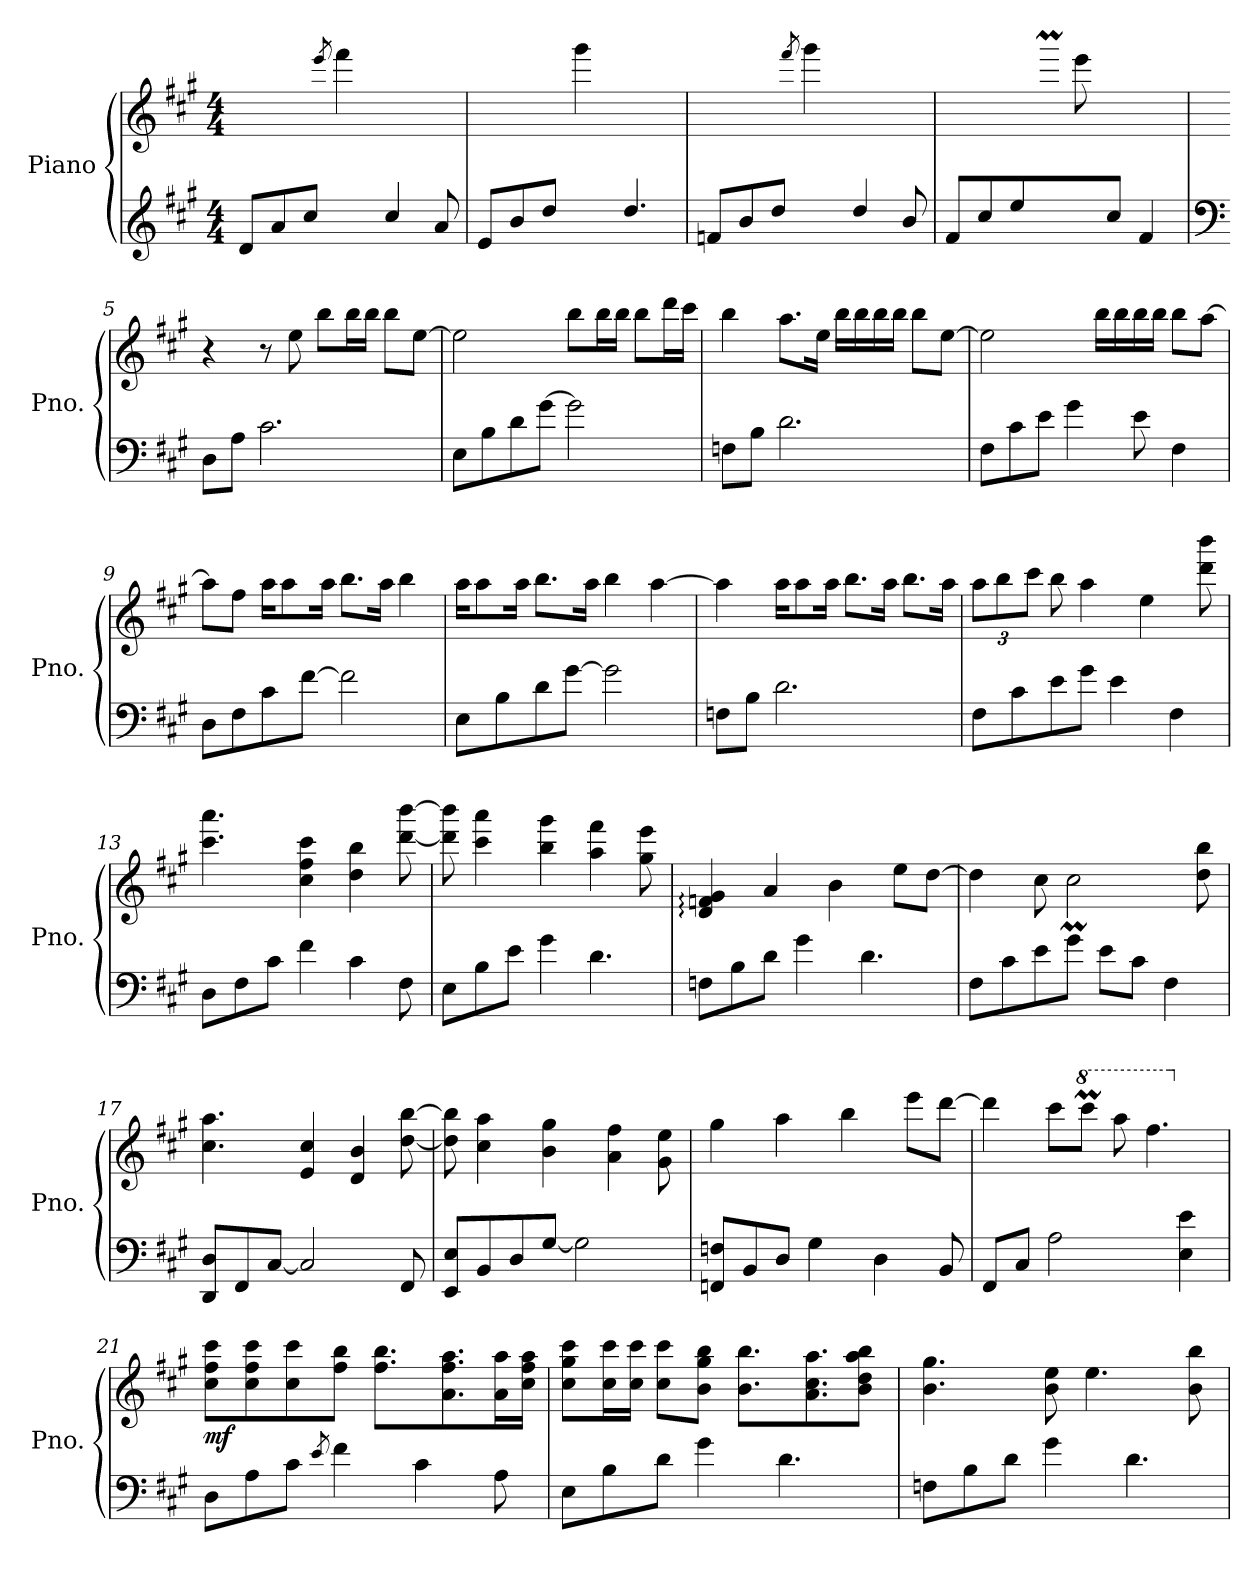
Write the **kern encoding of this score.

**kern	**kern	**dynam
*part1	*part1	*part1
*staff2	*staff1	*staff1/2
*I"Piano	*	*
*I'Pno.	*	*
*clefG2	*clefG2	*
*k[f#c#g#]	*k[f#c#g#]	*
*M4/4	*M4/4	*
*MM100	*MM100	*
=1	=1	=1
*^	*	*
8d/L	1ryy	4.ryy	.
8a/	.	.	.
8cc#/J	.	.	.
.	.	8qeee/	.
4ryy	.	4fff#\	.
4cc#/	.	4.ryy	.
8a/	.	.	.
=2	=2	=2	=2
8e/L	1ryy	4.ryy	.
8b/	.	.	.
8dd/J	.	.	.
4ryy	.	4ggg#\	.
4.dd/	.	4.ryy	.
=3	=3	=3	=3
8fn/L	1ryy	4.ryy	.
8b/	.	.	.
8dd/J	.	.	.
.	.	8qfff#/	.
4ryy	.	4ggg#\	.
4dd/	.	4.ryy	.
8b/	.	.	.
=4	=4	=4	=4
8f#/L	1ryy	4.ryy	.
8cc#/	.	.	.
8ee/	.	.	.
4ryy	.	8ggg#m\J	.
.	.	8eee\L	.
8cc#/J	.	4.ryy	.
4f#/	.	.	.
*v	*v	*	*
!!LO:LB:g=z
=5	=5	=5
*clefF4	*	*
8D\L	4r	.
8A\J	.	.
2.c#\	8r	.
.	8ee\	.
.	8bb\L	.
.	16bb\L	.
.	16bb\JJ	.
.	8bb\L	.
.	[8ee\J	.
=6	=6	=6
8E\L	2ee\]	.
8B\	.	.
8d\	.	.
[8g#\J	.	.
2g#\]	8bb\L	.
.	16bb\L	.
.	16bb\JJ	.
.	8bb\L	.
.	16ddd\L	.
.	16ccc#\JJ	.
=7	=7	=7
8Fn\L	4bb\	.
8B\J	.	.
2.d\	8.aa\L	.
.	16ee\Jk	.
.	16bb\LL	.
.	16bb\	.
.	16bb\	.
.	16bb\JJ	.
.	8bb\L	.
.	[8ee\J	.
!!LO:LB:g=z
=8	=8	=8
8F#\L	2ee\]	.
8c#\	.	.
8e\J	.	.
4g#\	.	.
.	16bb\LL	.
.	16bb\	.
8e\	16bb\	.
.	16bb\JJ	.
4F#\	8bb\L	.
.	[8aa\J	.
=9	=9	=9
8D\L	8aa\L]	.
8F#\	8ff#\J	.
8c#\	16aa\KL	.
.	8aa\	.
[8f#\J	.	.
.	16aa\Jk	.
2f#\]	8.bb\L	.
.	16aa\Jk	.
.	4bb\	.
=10	=10	=10
8E\L	16aa\KL	.
.	8aa\	.
8B\	.	.
.	16aa\Jk	.
8d\	8.bb\L	.
[8g#\J	.	.
.	16aa\Jk	.
2g#\]	4bb\	.
.	[4aa\	.
!!LO:LB:g=z
=11	=11	=11
8Fn\L	4aa\]	.
8B\J	.	.
2.d\	16aa\KL	.
.	8aa\	.
.	16aa\Jk	.
.	8.bb\L	.
.	16aa\Jk	.
.	8.bb\L	.
.	16aa\Jk	.
=12	=12	=12
*	*Xbrackettup	*
8F#\L	12aa\L	.
.	12bb\	.
8c#\	.	.
.	12ccc#\J	.
8e\	8bb\	.
8g#\J	4aa\	.
4e\	.	.
.	4ee\	.
4F#\	.	.
.	8ddd\ 8bbb\	.
=13	=13	=13
8D\L	4.ccc#\ 4.aaa\	.
8F#\	.	.
8c#\J	.	.
4f#\	4cc#\ 4ff#\ 4ccc#\	.
4c#\	4dd\ 4bb\	.
8F#\	[8ddd\ [8bbb\	.
=14	=14	=14
8E\L	8ddd\] 8bbb\]	.
8B\	4ccc#\ 4aaa\	.
8e\J	.	.
4g#\	4bb\ 4ggg#\	.
4.d\	4aa\ 4fff#\	.
.	8gg#\ 8eee\	.
!!LO:LB:g=z
=15	=15	=15
8Fn\L	4d/: 4fn/: 4g#/:	.
8B\	.	.
8d\J	4a/	.
4g#\	.	.
.	4b\	.
4.d\	.	.
.	8ee\L	.
.	[8dd\J	.
=16	=16	=16
8F#\L	4dd\]	.
8c#\	.	.
8e\	8cc#\	.
8g#m\J	2cc#\	.
8e\L	.	.
8c#\J	.	.
4F#\	.	.
.	8dd\ 8bb\	.
=17	=17	=17
8DD/ 8D/L	4.cc#\ 4.aa\	.
8FF#/	.	.
[8C#/J	.	.
2C#/]	4e/ 4cc#/	.
.	4d/ 4b/	.
8FF#/	[8dd\ [8bb\	.
=18	=18	=18
8EE/ 8E/L	8dd\] 8bb\]	.
8BB/	4cc#\ 4aa\	.
8D/	.	.
[8G#/J	4b\ 4gg#\	.
2G#\]	.	.
.	4a\ 4ff#\	.
.	8g#\ 8ee\	.
!!LO:LB:g=z
=19	=19	=19
8FFn/ 8Fn/L	4gg#\	.
8BB/	.	.
8D/J	4aa\	.
4G#\	.	.
.	4bb\	.
4D\	.	.
.	8eee\L	.
8BB/	[8ddd\J	.
=20	=20	=20
8FF#/L	4ddd\]	.
8C#/J	.	.
2A\	8ccc#\L	.
*	*8va	*
.	8cccc#m\J	.
.	8aaa\	.
.	4.fff#\	.
4E\ 4e\	.	.
=21	=21	=21
*	*X8va	*
!	!	!LO:DY:b
8D\L	8cc#\ 8ff#\ 8ccc#\L	mf
8A\	8cc#\ 8ff#\ 8ccc#\	.
8c#\J	8cc#\ 8ccc#\	.
8qe/	.	.
4f#\	8ff#\ 8bb\J	.
.	8.ff#\ 8.bb\L	.
4c#\	.	.
.	8.a\ 8.ff#\ 8.aa\	.
8A\	16a\ 16aa\L	.
.	16cc#\ 16ff#\ 16aa\JJ	.
!!LO:PB:g=z
=22	=22	=22
8E\L	8cc#\ 8gg#\ 8ccc#\L	.
8B\	16cc#\ 16ccc#\L	.
.	16cc#\ 16ccc#\JJ	.
8d\J	8cc#\ 8ccc#\L	.
4g#\	8b\ 8gg#\ 8bb\J	.
.	8.b\ 8.bb\L	.
4.d\	.	.
.	8.a\ 8.cc#\ 8.aa\	.
.	8b\ 8dd\ 8aa\ 8bb\J	.
=23	=23	=23
8Fn\L	4.b\ 4.gg#\	.
8B\	.	.
8d\J	.	.
4g#\	8b\ 8ee\	.
.	4.ee\	.
4.d\	.	.
.	8b\ 8bb\	.
=	=	=
*-	*-	*-
